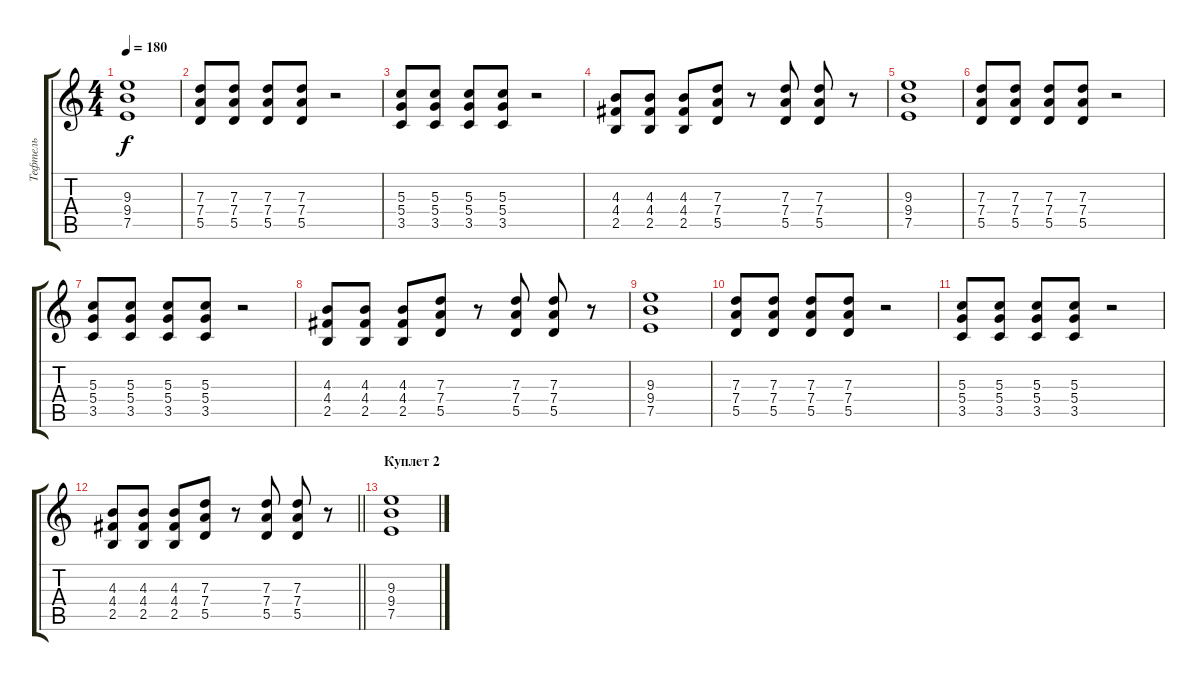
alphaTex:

\track ("Тефтель" "Тефтель") {instrument distortionguitar}
\staff {score tabs}
\tuning (E4 B3 G3 D3 A2 E2) {hide}
\ts (4 4)
\tempo 180
\clef g2
\ks c
(9.3 9.4 7.5).1{dy f} |
(7.3 7.4 5.5).8 (7.3 7.4 5.5).8 (7.3 7.4 5.5).8 (7.3 7.4 5.5).8 r.2 |
(5.3 5.4 3.5).8 (5.3 5.4 3.5).8 (5.3 5.4 3.5).8 (5.3 5.4 3.5).8 r.2 |
(4.3 4.4 2.5).8 (4.3 4.4 2.5).8 (4.3 4.4 2.5).8 (7.3 7.4 5.5).8 r.8 (7.3 7.4 5.5).8 (7.3 7.4 5.5).8 r.8 |
(9.3 9.4 7.5).1 |
(7.3 7.4 5.5).8 (7.3 7.4 5.5).8 (7.3 7.4 5.5).8 (7.3 7.4 5.5).8 r.2 |
(5.3 5.4 3.5).8 (5.3 5.4 3.5).8 (5.3 5.4 3.5).8 (5.3 5.4 3.5).8 r.2 |
(4.3 4.4 2.5).8 (4.3 4.4 2.5).8 (4.3 4.4 2.5).8 (7.3 7.4 5.5).8 r.8 (7.3 7.4 5.5).8 (7.3 7.4 5.5).8 r.8 |
(9.3 9.4 7.5).1 |
(7.3 7.4 5.5).8 (7.3 7.4 5.5).8 (7.3 7.4 5.5).8 (7.3 7.4 5.5).8 r.2 |
(5.3 5.4 3.5).8 (5.3 5.4 3.5).8 (5.3 5.4 3.5).8 (5.3 5.4 3.5).8 r.2 |
\barLineRight lightlight
(4.3 4.4 2.5).8 (4.3 4.4 2.5).8 (4.3 4.4 2.5).8 (7.3 7.4 5.5).8 r.8 (7.3 7.4 5.5).8 (7.3 7.4 5.5).8 r.8 |
\section ("" "Куплет 2")
(9.3 9.4 7.5).1
